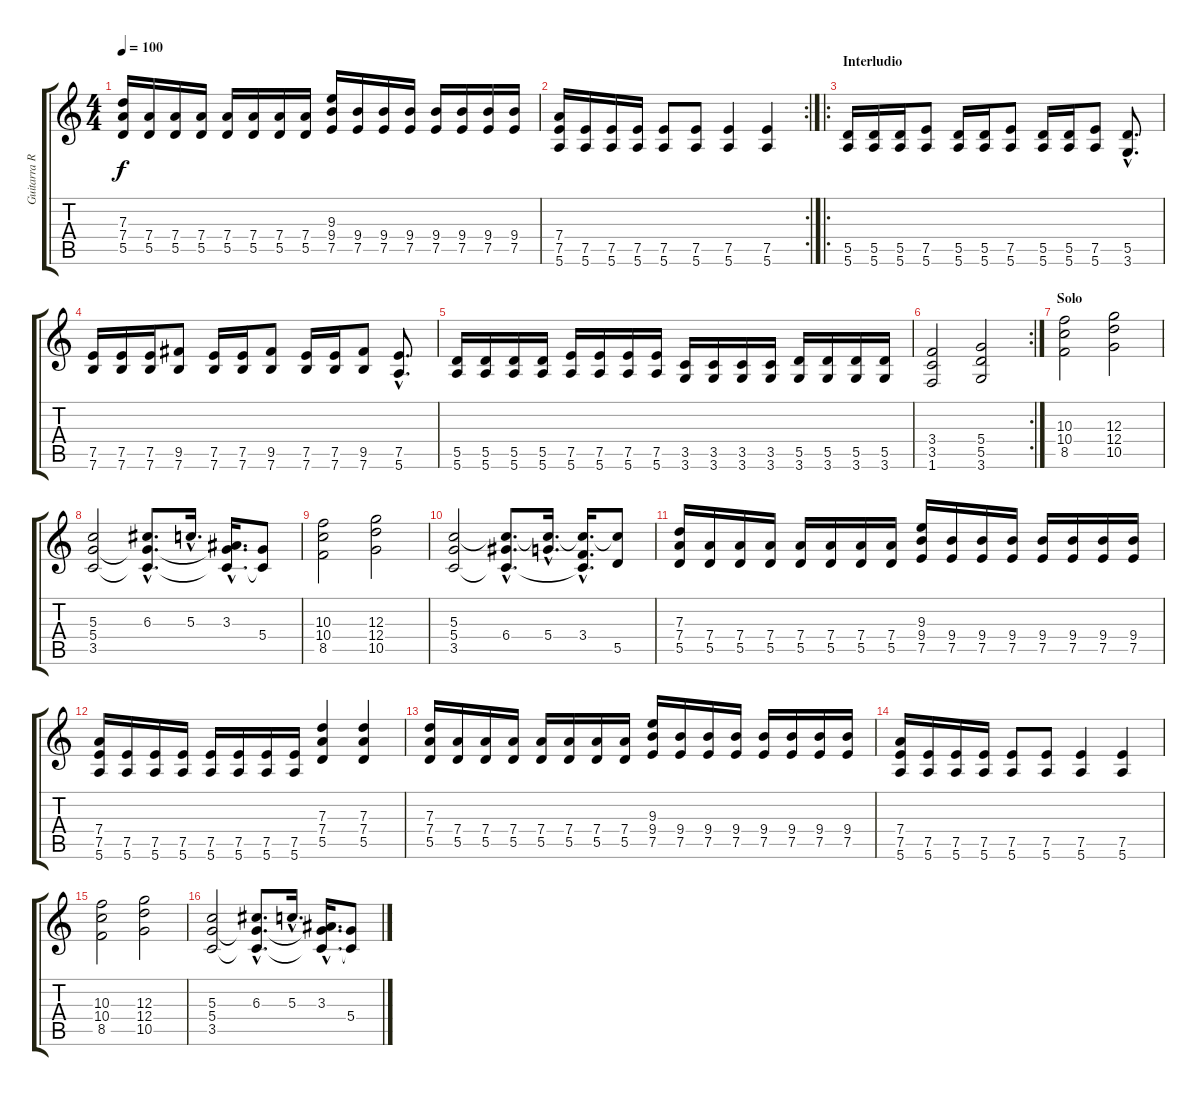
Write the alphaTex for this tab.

\track ("Guitarra Ritmica" "Guitarra R") {instrument distortionguitar}
\staff {score tabs}
\tuning (E4 B3 G3 D3 A2 E2) {hide}
\ts (4 4)
\tempo 100
\clef g2
\ks c
(7.3 7.4 5.5).16{dy f} (7.4 5.5).16 (7.4 5.5).16 (7.4 5.5).16 (7.4 5.5).16 (7.4 5.5).16 (7.4 5.5).16 (7.4 5.5).16 (9.3 9.4 7.5).16 (9.4 7.5).16 (9.4 7.5).16 (9.4 7.5).16 (9.4 7.5).16 (9.4 7.5).16 (9.4 7.5).16 (9.4 7.5).16 |
\rc 2
(7.4 7.5 5.6).16 (7.5 5.6).16 (7.5 5.6).16 (7.5 5.6).16 (7.5 5.6).8 (7.5 5.6).8 (7.5 5.6).4 (7.5 5.6).4 |
\ro
\section ("" "Interludio")
(5.5 5.6).16 (5.5 5.6).16 (5.5 5.6).16 (7.5 5.6).8 (5.5 5.6).16 (5.5 5.6).16 (7.5 5.6).8 (5.5 5.6).16 (5.5 5.6).16 (7.5 5.6).8 (5.5{hac} 3.6{hac}).8{d} |
(7.5 7.6).16 (7.5 7.6).16 (7.5 7.6).16 (9.5 7.6).8 (7.5 7.6).16 (7.5 7.6).16 (9.5 7.6).8 (7.5 7.6).16 (7.5 7.6).16 (9.5 7.6).8 (7.5{hac} 5.6{hac}).8{d} |
(5.5 5.6).16 (5.5 5.6).16 (5.5 5.6).16 (5.5 5.6).16 (7.5 5.6).16 (7.5 5.6).16 (7.5 5.6).16 (7.5 5.6).16 (3.5 3.6).16 (3.5 3.6).16 (3.5 3.6).16 (3.5 3.6).16 (5.5 3.6).16 (5.5 3.6).16 (5.5 3.6).16 (5.5 3.6).16 |
\rc 2
(3.4 3.5 1.6).2 (5.4 5.5 3.6).2 |
\section ("" "Solo")
(10.3 10.4 8.5).2 (12.3 12.4 10.5).2 |
(5.3 5.4 3.5).2 (6.3{hac} 5.4{hac t} 3.5{hac t}).8{d} 5.3{hac}.16{d} (3.3{hac} 5.4{hac t} 3.5{hac t}).16{d} (5.4 3.5{t}).8 |
(10.3 10.4 8.5).2 (12.3 12.4 10.5).2 |
(5.3 5.4 3.5).2 (5.3{hac t} 6.4{hac} 3.5{hac t}).8{d} (5.3{hac t} 5.4{hac}).16{d} (5.3{hac t} 3.4{hac} 3.5{hac t}).16{d} (5.3{t} 5.5).8 |
(7.3 7.4 5.5).16 (7.4 5.5).16 (7.4 5.5).16 (7.4 5.5).16 (7.4 5.5).16 (7.4 5.5).16 (7.4 5.5).16 (7.4 5.5).16 (9.3 9.4 7.5).16 (9.4 7.5).16 (9.4 7.5).16 (9.4 7.5).16 (9.4 7.5).16 (9.4 7.5).16 (9.4 7.5).16 (9.4 7.5).16 |
(7.4 7.5 5.6).16 (7.5 5.6).16 (7.5 5.6).16 (7.5 5.6).16 (7.5 5.6).16 (7.5 5.6).16 (7.5 5.6).16 (7.5 5.6).16 (7.3 7.4 5.5).4 (7.3 7.4 5.5).4 |
(7.3 7.4 5.5).16 (7.4 5.5).16 (7.4 5.5).16 (7.4 5.5).16 (7.4 5.5).16 (7.4 5.5).16 (7.4 5.5).16 (7.4 5.5).16 (9.3 9.4 7.5).16 (9.4 7.5).16 (9.4 7.5).16 (9.4 7.5).16 (9.4 7.5).16 (9.4 7.5).16 (9.4 7.5).16 (9.4 7.5).16 |
(7.4 7.5 5.6).16 (7.5 5.6).16 (7.5 5.6).16 (7.5 5.6).16 (7.5 5.6).8 (7.5 5.6).8 (7.5 5.6).4 (7.5 5.6).4 |
(10.3 10.4 8.5).2 (12.3 12.4 10.5).2 |
(5.3 5.4 3.5).2 (6.3{hac} 5.4{hac t} 3.5{hac t}).8{d} 5.3{hac}.16{d} (3.3{hac} 5.4{hac t} 3.5{hac t}).16{d} (5.4 3.5{t}).8
